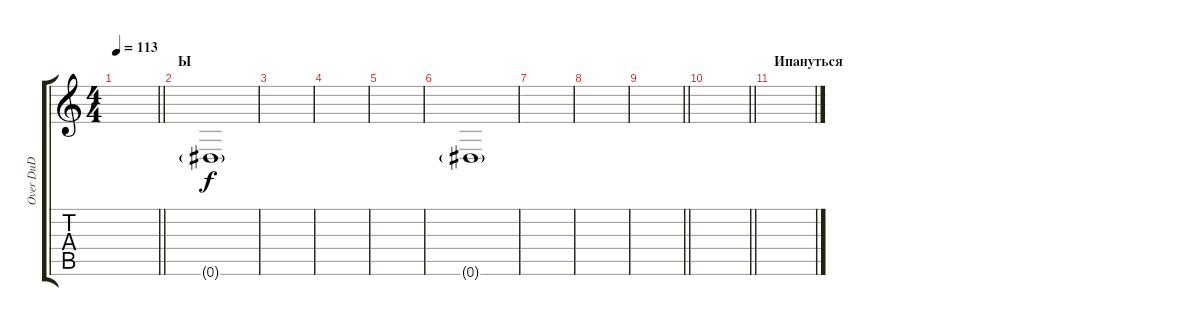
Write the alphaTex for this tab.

\track ("Over DuD" "Over DuD") {instrument acousticguitarnylon}
\staff {score tabs}
\tuning (E4 B3 G3 D3 A2 Eb2) {hide}
\ts (4 4)
\tempo 113
\clef g2
\barLineRight lightlight
\ks c
|
\section ("" "Ы")
0.6{g}.1 |
|
|
|
0.6{g}.1 |
|
|
\barLineRight lightlight
|
\barLineRight lightlight
|
\section ("" "Ипануться")
